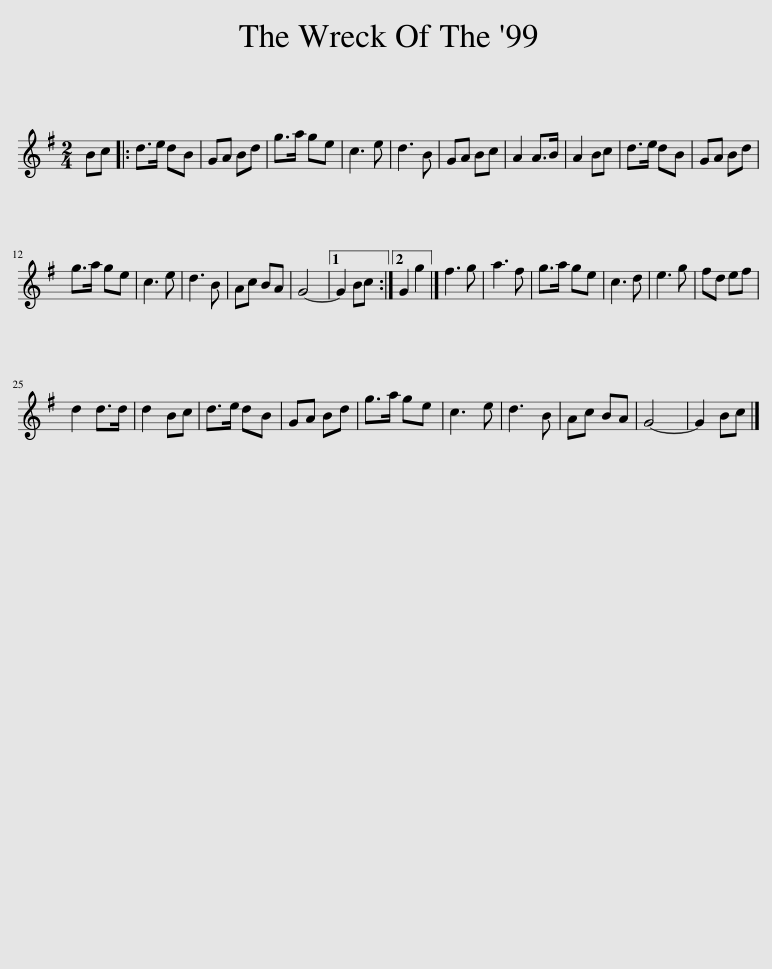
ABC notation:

X:1
L:1/8
M:2/4
I:linebreak $
K:G
V:1 treble
V:1
 Bc |: d>e dB | GA Bd | g>a ge | c3 e | %5
 d3 B | GA Bc | A2 A>B | A2 Bc | d>e dB | %10
 GA Bd |$ g>a ge | c3 e | d3 B | Ac BA | %15
 G4- |1 G2 Bc :|2 G2 g2 |] f3 g | a3 f | %20
 g>a ge | c3 d | e3 g | fd ef |$ d2 d>d | %25
 d2 Bc | d>e dB | GA Bd | g>a ge | c3 e | %30
 d3 B | Ac BA | G4- | G2 Bc |] %34
